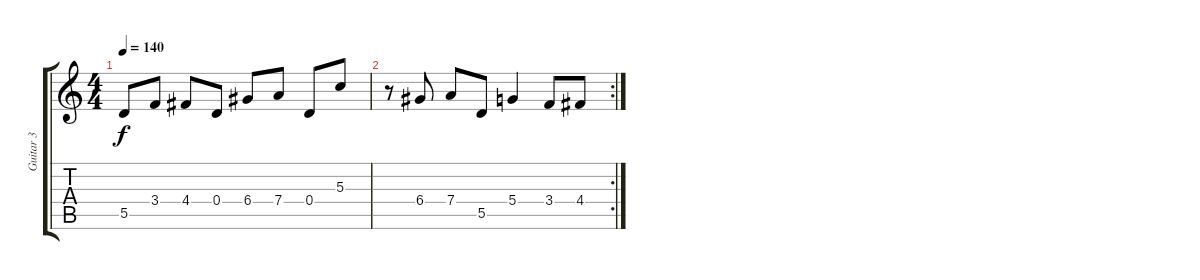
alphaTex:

\track ("Guitar 3" "Guitar 3") {instrument distortionguitar}
\staff {score tabs}
\tuning (E4 B3 G3 D3 A2 E2) {hide}
\ts (4 4)
\tempo 140
\clef g2
\ks c
5.5.8{dy f} 3.4.8 4.4.8 0.4.8 6.4.8 7.4.8 0.4.8 5.3.8 |
\rc 2
r.8 6.4.8 7.4.8 5.5.8 5.4.4 3.4.8 4.4.8
